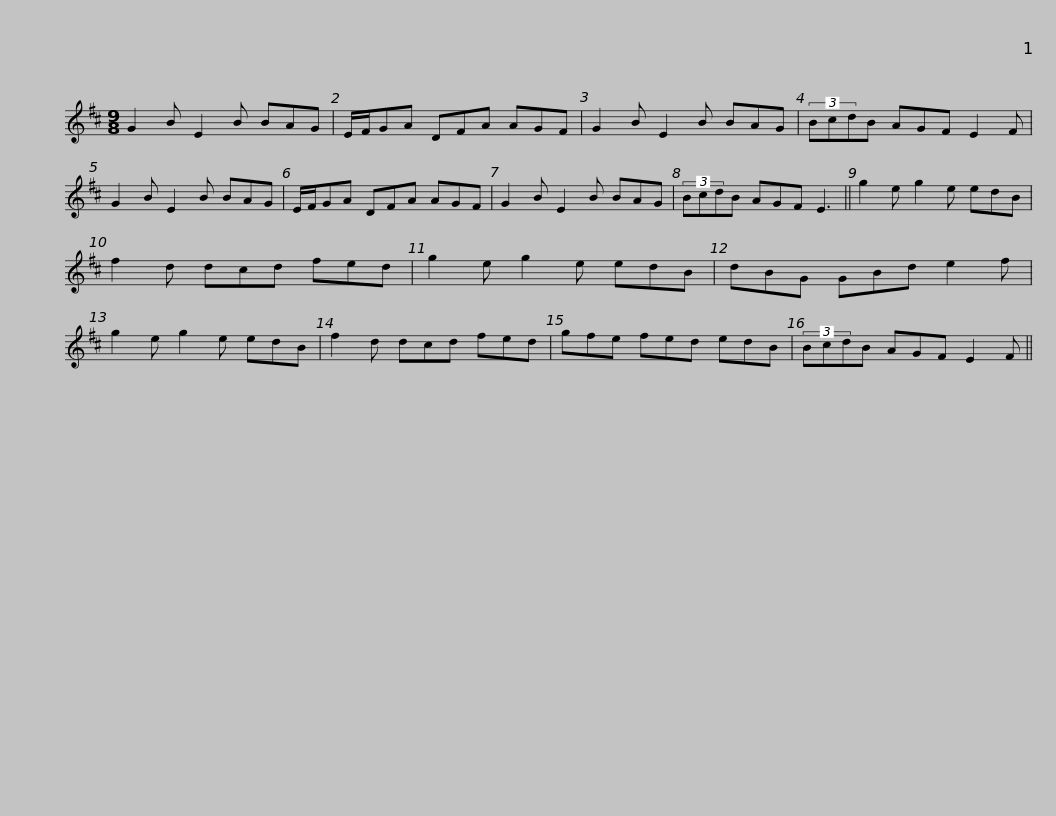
X:1
L:1/8
M:9/8
I:linebreak $
K:D
V:1 treble
V:1
 G2 B E2 B BAG | E/F/GA DFA AGF | G2 B E2 B BAG | (3BcdB AGF E2 F | G2 B E2 B BAG |$ %5
 E/F/GA DFA AGF | G2 B E2 B BAG | (3BcdB AGF E3 || g2 e g2 e edB | f2 d dcd fed |$ %10
 g2 e g2 e edB | dBG GBd e2 f | g2 e g2 e edB | f2 d dcd fed | gfe fed edB |$ %15
 (3BcdB AGF E2 F || %16
